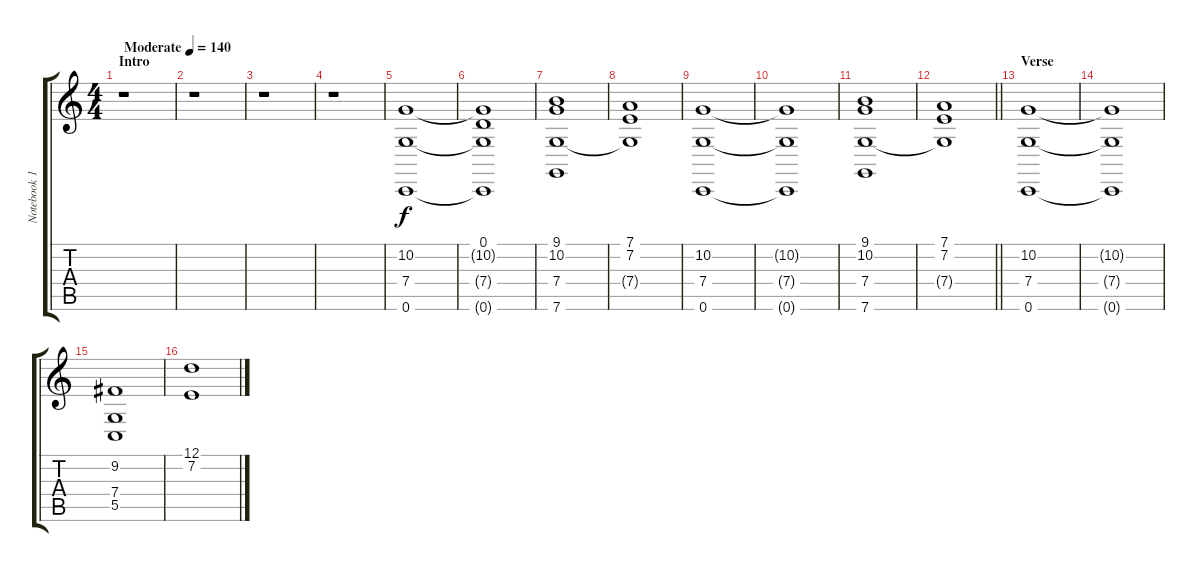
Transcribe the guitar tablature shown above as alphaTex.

\track ("Notebook 1" "Notebook 1") {instrument pad2warm}
\staff {score tabs}
\tuning (D4 A3 F3 C3 G2 C2) {hide}
\ts (4 4)
\section ("" "Intro")
\tempo (140 "Moderate")
\clef g2
\ks c
r.1{dy f instrument pad2warm} |
r.1 |
r.1 |
r.1 |
(10.2 7.4 0.6).1 |
(0.1 10.2{t} 7.4{t} 0.6{t}).1 |
(9.1 10.2 7.4 7.6).1 |
(7.1 7.2 7.4{t}).1 |
(10.2 7.4 0.6).1 |
(10.2{t} 7.4{t} 0.6{t}).1 |
(9.1 10.2 7.4 7.6).1 |
\barLineRight lightlight
(7.1 7.2 7.4{t}).1 |
\section ("" "Verse")
(10.2 7.4 0.6).1 |
(10.2{t} 7.4{t} 0.6{t}).1 |
(9.2 7.4 5.5).1 |
(12.1 7.2).1
